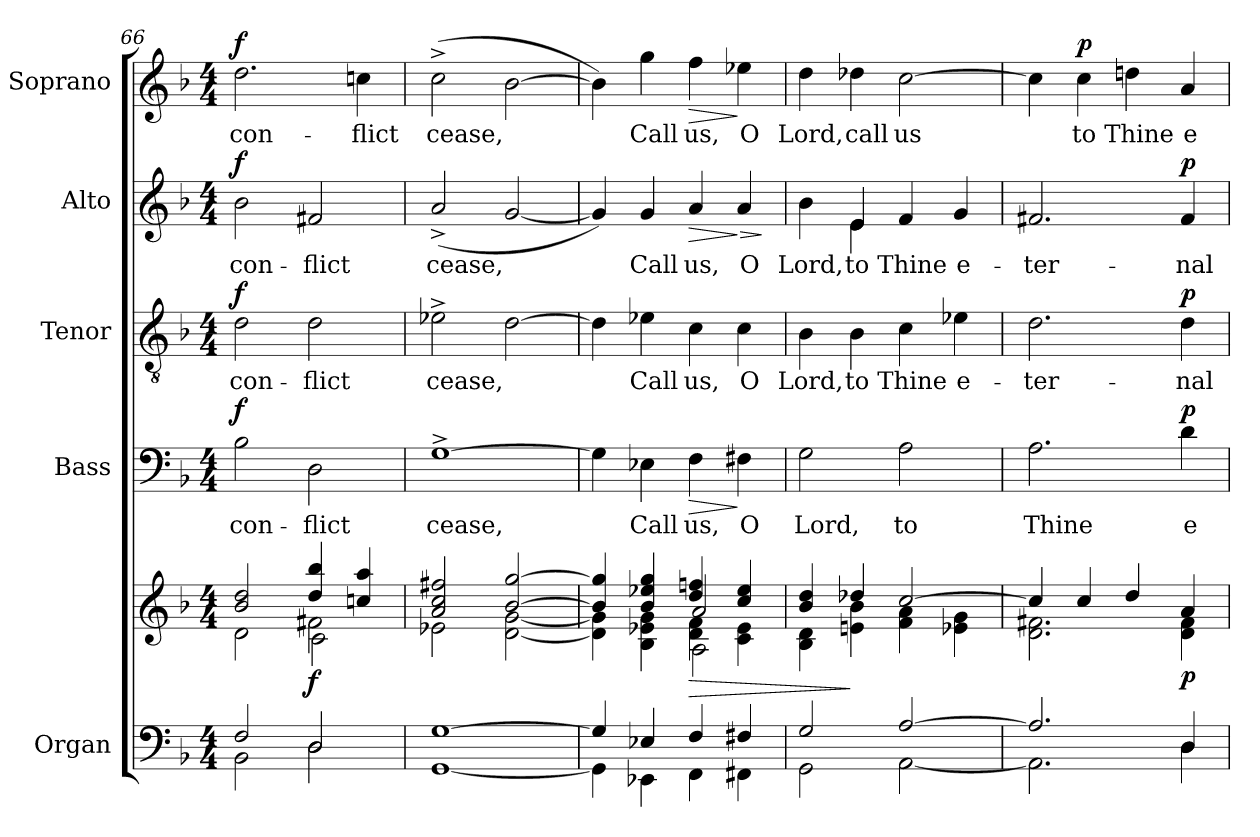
**kern	**kern	**dynam	**kern	**text	**dynam	**kern	**text	**dynam	**kern	**text	**dynam	**kern	**text	**dynam
*part5	*part5	*part5	*part4	*part4	*part4	*part3	*part3	*part3	*part2	*part2	*part2	*part1	*part1	*part1
*staff6	*staff5	*staff5/6	*staff4	*staff4	*staff4	*staff3	*staff3	*staff3	*staff2	*staff2	*staff2	*staff1	*staff1	*staff1
*I"Organ	*	*	*I"Bass	*	*	*I"Tenor	*	*	*I"Alto	*	*	*I"Soprano	*	*
*I'Org.	*	*	*I'B.	*	*	*I'T.	*	*	*I'A.	*	*	*I'S.	*	*
*clefF4	*clefG2	*	*clefF4	*	*	*clefGv2	*	*	*clefG2	*	*	*clefG2	*	*
*	*	*	*	*	*	*ITrd7c12	*	*	*	*	*	*	*	*
*k[b-]	*k[b-]	*	*k[b-]	*	*	*k[b-]	*	*	*k[b-]	*	*	*k[b-]	*	*
*F:	*F:	*	*F:	*	*	*F:	*	*	*F:	*	*	*F:	*	*
*M4/4	*M4/4	*	*M4/4	*	*	*M4/4	*	*	*M4/4	*	*	*M4/4	*	*
=66	=66	=66	=66	=66	=66	=66	=66	=66	=66	=66	=66	=66	=66	=66
*^	*^	*	*	*	*	*	*	*	*	*	*	*	*	*
*	*	*	*^	*	*	*	*	*	*	*	*	*	*	*	*	*
!	!	!	!	!	!	!	!LO:LY:b:color=#000000	!	!	!	!	!	!	!	!	!	!
!	!	!	!	!	!	!	!	!	!	!LO:LY:b:color=#000000	!	!	!	!	!	!	!
!	!	!	!	!	!	!	!	!	!	!	!	!	!LO:LY:b:color=#000000	!	!	!	!
!	!	!	!	!	!	!	!	!	!	!	!	!	!	!	!	!LO:LY:b:color=#000000	!
2Fi/	2BB-i\	2b-i/ 2ddi	2di\	2ryy	.	2B-i\	con-	f	2Di\	con-	f	2b-i\	con-	f	2.ddi\	con-	f
!	!	!	!	!	!	!	!LO:LY:b:color=#000000	!	!	!	!	!	!	!	!	!	!
!	!	!	!	!	!	!	!	!	!	!LO:LY:b:color=#000000	!	!	!	!	!	!	!
!	!	!	!	!	!	!	!	!	!	!	!	!	!LO:LY:b:color=#000000	!	!	!	!
2Di/	2Di\	4ddi/ 4bb-i	2f#Xi\	2ci\	f	2Di\	-flict	.	2Di\	-flict	.	2f#Xi/	-flict	.	.	.	.
!	!	!	!	!	!	!	!	!	!	!	!	!	!	!	!	!LO:LY:b:color=#000000	!
.	.	4ccni/ 4aai	.	.	.	.	.	.	.	.	.	.	.	.	4ccni\	-flict	.
*v	*v	*	*	*	*	*	*	*	*	*	*	*	*	*	*	*	*
*	*	*v	*v	*	*	*	*	*	*	*	*	*	*	*	*	*
=67	=67	=67	=67	=67	=67	=67	=67	=67	=67	=67	=67	=67	=67	=67	=67
!	!	!	!	!	!LO:LY:b:color=#000000	!	!	!	!	!	!	!	!	!	!
!	!	!	!	!	!	!	!	!LO:LY:b:color=#000000	!	!	!	!	!	!	!
!	!	!	!	!	!	!	!	!	!	!	!LO:LY:b:color=#000000	!	!	!	!
!	!	!	!	!	!	!	!	!	!	!	!	!	!	!LO:LY:b:color=#000000	!
[1GGi [1Gi	2ai/ 2cci 2ff#Xi	2e-Xi\	.	[1G^i	cease,	.	2E-X^i\	cease,	.	(2a^i/	cease,	.	(2cc^i\	cease,	.
.	[2b-i/ [2ggi	[2di\ [2gi	.	.	.	.	[2Di\	.	.	[2gi/	.	.	[2b-i\	.	.
=68	=68	=68	=68	=68	=68	=68	=68	=68	=68	=68	=68	=68	=68	=68	=68
*^	*^	*^	*	*	*	*	*	*	*	*	*	*	*	*	*
4Gi/]	4GGi\]	4b-i/] 4ggi]	2ryy	4di\] 4gi]	2ryy	.	4Gi\]	.	.	4Di\]	.	.	4gi/])	.	.	4b-i\])	.	.
!	!	!	!	!	!	!	!	!LO:LY:b:color=#000000	!	!	!	!	!	!	!	!	!	!
!	!	!	!	!	!	!	!	!	!	!	!LO:LY:b:color=#000000	!	!	!	!	!	!	!
!	!	!	!	!	!	!	!	!	!	!	!	!	!	!LO:LY:b:color=#000000	!	!	!	!
!	!	!	!	!	!	!	!	!	!	!	!	!	!	!	!	!	!LO:LY:b:color=#000000	!
4E-Xi/	4EE-Xi\	4b-i/ 4ee-Xi 4ggi	.	4B-i\ 4e-Xi 4gi	.	.	4E-Xi\	Call	.	4E-Xi\	Call	.	4gi/	Call	.	4ggi\	Call	.
!	!	!	!	!	!	!LO:HP:b	!	!	!	!	!	!	!	!	!	!	!	!
!	!	!	!	!	!	!	!	!LO:LY:b:color=#000000	!LO:HP:b	!	!	!	!	!	!	!	!	!
!	!	!	!	!	!	!	!	!	!	!	!LO:LY:b:color=#000000	!	!	!	!	!	!	!
!	!	!	!	!	!	!	!	!	!	!	!	!	!	!LO:LY:b:color=#000000	!LO:HP:b	!	!	!
!	!	!	!	!	!	!	!	!	!	!	!	!	!	!	!	!	!LO:LY:b:color=#000000	!LO:HP:b
4Fi/	4FFi\	4ddi/ 4ffni	4di\ 4fi	2ai/	2Ai\	>	4Fi\	us,	>	4Ci\	us,	.	4ai/	us,	>	4ffi\	us,	>
!	!	!	!	!	!	!	!	!LO:LY:b:color=#000000	!	!	!	!	!	!	!	!	!	!
!	!	!	!	!	!	!	!	!	!	!	!LO:LY:b:color=#000000	!	!	!	!	!	!	!
!	!	!	!	!	!	!	!	!	!	!	!	!	!	!LO:LY:b:color=#000000	!LO:HP:n=1:b	!	!	!
!	!	!	!	!	!	!	!	!	!	!	!	!	!	!	!	!	!LO:LY:b:color=#000000	!
4F#Xi/	4FF#Xi\	4cci/ 4ee-i	4ci\ 4e-i	.	.	.	4F#Xi\	O	]	4Ci\	O	.	4ai/	O	] >	4ee-Xi\	O	]
*v	*v	*	*	*	*	*	*	*	*	*	*	*	*	*	*	*	*	*
*	*v	*v	*v	*v	*	*	*	*	*	*	*	*	*	*	*	*	*
.	.	.	.	.	.	.	.	.	.	.	]	.	.	.
=69	=69	=69	=69	=69	=69	=69	=69	=69	=69	=69	=69	=69	=69	=69
*^	*^	*	*	*	*	*	*	*	*	*	*	*	*	*
!	!	!	!	!	!	!LO:LY:b:color=#000000	!	!	!	!	!	!	!	!	!	!
!	!	!	!	!	!	!	!	!	!LO:LY:b:color=#000000	!	!	!	!	!	!	!
!	!	!	!	!	!	!	!	!	!	!	!	!LO:LY:b:color=#000000	!	!	!	!
*	*	*	*	*	*	*	*	*	*	*	*^	*	*	*	*	*
!	!	!	!	!	!	!	!	!	!	!	!	!	!	!	!	!LO:LY:b:color=#000000	!
2Gi/	2GGi\	4b-i/ 4ddi	4B-i\ 4di	.	2Gi\	Lord,	.	4BB-i\	Lord,	.	4b-i\	4ryy	Lord,	.	4ddi\	Lord,	.
!	!	!	!	!	!	!	!	!	!LO:LY:b:color=#000000	!	!	!	!	!	!	!	!
!	!	!	!	!	!	!	!	!	!	!	!	!	!LO:LY:b:color=#000000	!	!	!	!
!	!	!	!	!	!	!	!	!	!	!	!	!	!	!	!	!LO:LY:b:color=#000000	!
.	.	4dd-Xi/	4eni\ 4b-i	]	.	.	.	4BB-i\	to	.	4ei/	4ei\	to	.	4dd-Xi\	call	.
!	!	!	!	!	!	!LO:LY:b:color=#000000	!	!	!	!	!	!	!	!	!	!	!
!	!	!	!	!	!	!	!	!	!LO:LY:b:color=#000000	!	!	!	!	!	!	!	!
!	!	!	!	!	!	!	!	!	!	!	!	!	!LO:LY:b:color=#000000	!	!	!	!
!	!	!	!	!	!	!	!	!	!	!	!	!	!	!	!	!LO:LY:b:color=#000000	!
[2Ai/	[2AAi\	[2cci/	4fi\ 4ai	.	2Ai\	to	.	4Ci\	Thine	.	4fi/	2ryy	Thine	.	[2cci\	us	.
!	!	!	!	!	!	!	!	!	!LO:LY:b:color=#000000	!	!	!	!	!	!	!	!
!	!	!	!	!	!	!	!	!	!	!	!	!	!LO:LY:b:color=#000000	!	!	!	!
.	.	.	4e-Xi\ 4gi	.	.	.	.	4E-Xi\	e-	.	4gi/	.	e-	.	.	.	.
*	*	*	*	*	*	*	*	*	*	*	*v	*v	*	*	*	*	*
!!LO:LB:g=z
=70	=70	=70	=70	=70	=70	=70	=70	=70	=70	=70	=70	=70	=70	=70	=70	=70
!	!	!	!	!	!	!LO:LY:b:color=#000000	!	!	!	!	!	!	!	!	!	!
!	!	!	!	!	!	!	!	!	!LO:LY:b:color=#000000	!	!	!	!	!	!	!
!	!	!	!	!	!	!	!	!	!	!	!	!LO:LY:b:color=#000000	!	!	!	!
2.Ai/]	2.AAi\]	4cci/]	2.di\ 2.f#Xi	.	2.Ai\	Thine	.	2.Di\	-ter-	.	2.f#Xi/	-ter-	.	4cci\]	.	.
!	!	!	!	!	!	!	!	!	!	!	!	!	!	!	!LO:LY:b:color=#000000	!
.	.	4cci/	.	.	.	.	.	.	.	.	.	.	.	4cci\	to	p
!	!	!	!	!	!	!	!	!	!	!	!	!	!	!	!LO:LY:b:color=#000000	!
.	.	4ddi/	.	.	.	.	.	.	.	.	.	.	.	4ddni\	Thine	.
!	!	!	!	!	!	!LO:LY:b:color=#000000	!	!	!	!	!	!	!	!	!	!
!	!	!	!	!	!	!	!	!	!LO:LY:b:color=#000000	!	!	!	!	!	!	!
!	!	!	!	!	!	!	!	!	!	!	!	!LO:LY:b:color=#000000	!	!	!	!
!	!	!	!	!	!	!	!	!	!	!	!	!	!	!	!LO:LY:b:color=#000000	!
4Di/	4Di\	4ai/	4di\ 4f#i	p	4di\	e-	p	4Di\	-nal	p	4f#i/	-nal	p	4ai/	e-	.
*v	*v	*	*	*	*	*	*	*	*	*	*	*	*	*	*	*
*	*v	*v	*	*	*	*	*	*	*	*	*	*	*	*	*
=	=	=	=	=	=	=	=	=	=	=	=	=	=	=
*-	*-	*-	*-	*-	*-	*-	*-	*-	*-	*-	*-	*-	*-	*-
